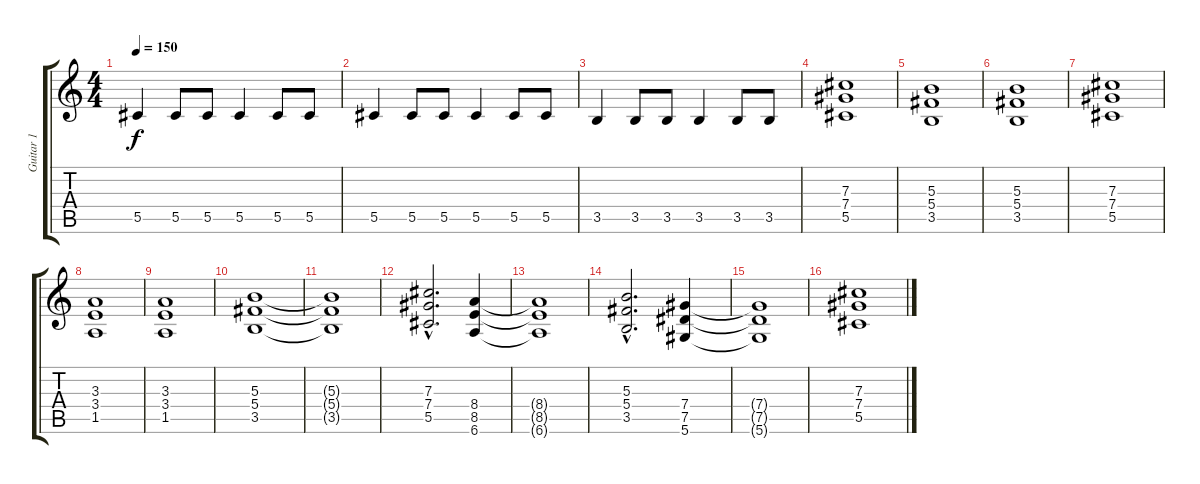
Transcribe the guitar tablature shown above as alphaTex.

\track ("Guitar 1" "Guitar 1") {instrument distortionguitar}
\staff {score tabs}
\tuning (Eb4 Bb3 Gb3 Db3 Ab2 Eb2) {hide}
\ts (4 4)
\tempo 150
\clef g2
\ks c
5.5.4{dy f} 5.5.8 5.5.8 5.5.4 5.5.8 5.5.8 |
5.5.4 5.5.8 5.5.8 5.5.4 5.5.8 5.5.8 |
3.5.4 3.5.8 3.5.8 3.5.4 3.5.8 3.5.8 |
(7.3 7.4 5.5).1{volume 16} |
(5.3 5.4 3.5).1 |
(5.3 5.4 3.5).1 |
(7.3 7.4 5.5).1 |
(3.3 3.4 1.5).1 |
(3.3 3.4 1.5).1 |
(5.3 5.4 3.5).1 |
(5.3{t} 5.4{t} 3.5{t}).1 |
(7.3{hac} 7.4{hac} 5.5{hac}).2{d} (8.4 8.5 6.6).4 |
(8.4{t} 8.5{t} 6.6{t}).1 |
(5.3{hac} 5.4{hac} 3.5{hac}).2{d} (7.4 7.5 5.6).4 |
(7.4{t} 7.5{t} 5.6{t}).1 |
(7.3 7.4 5.5).1
